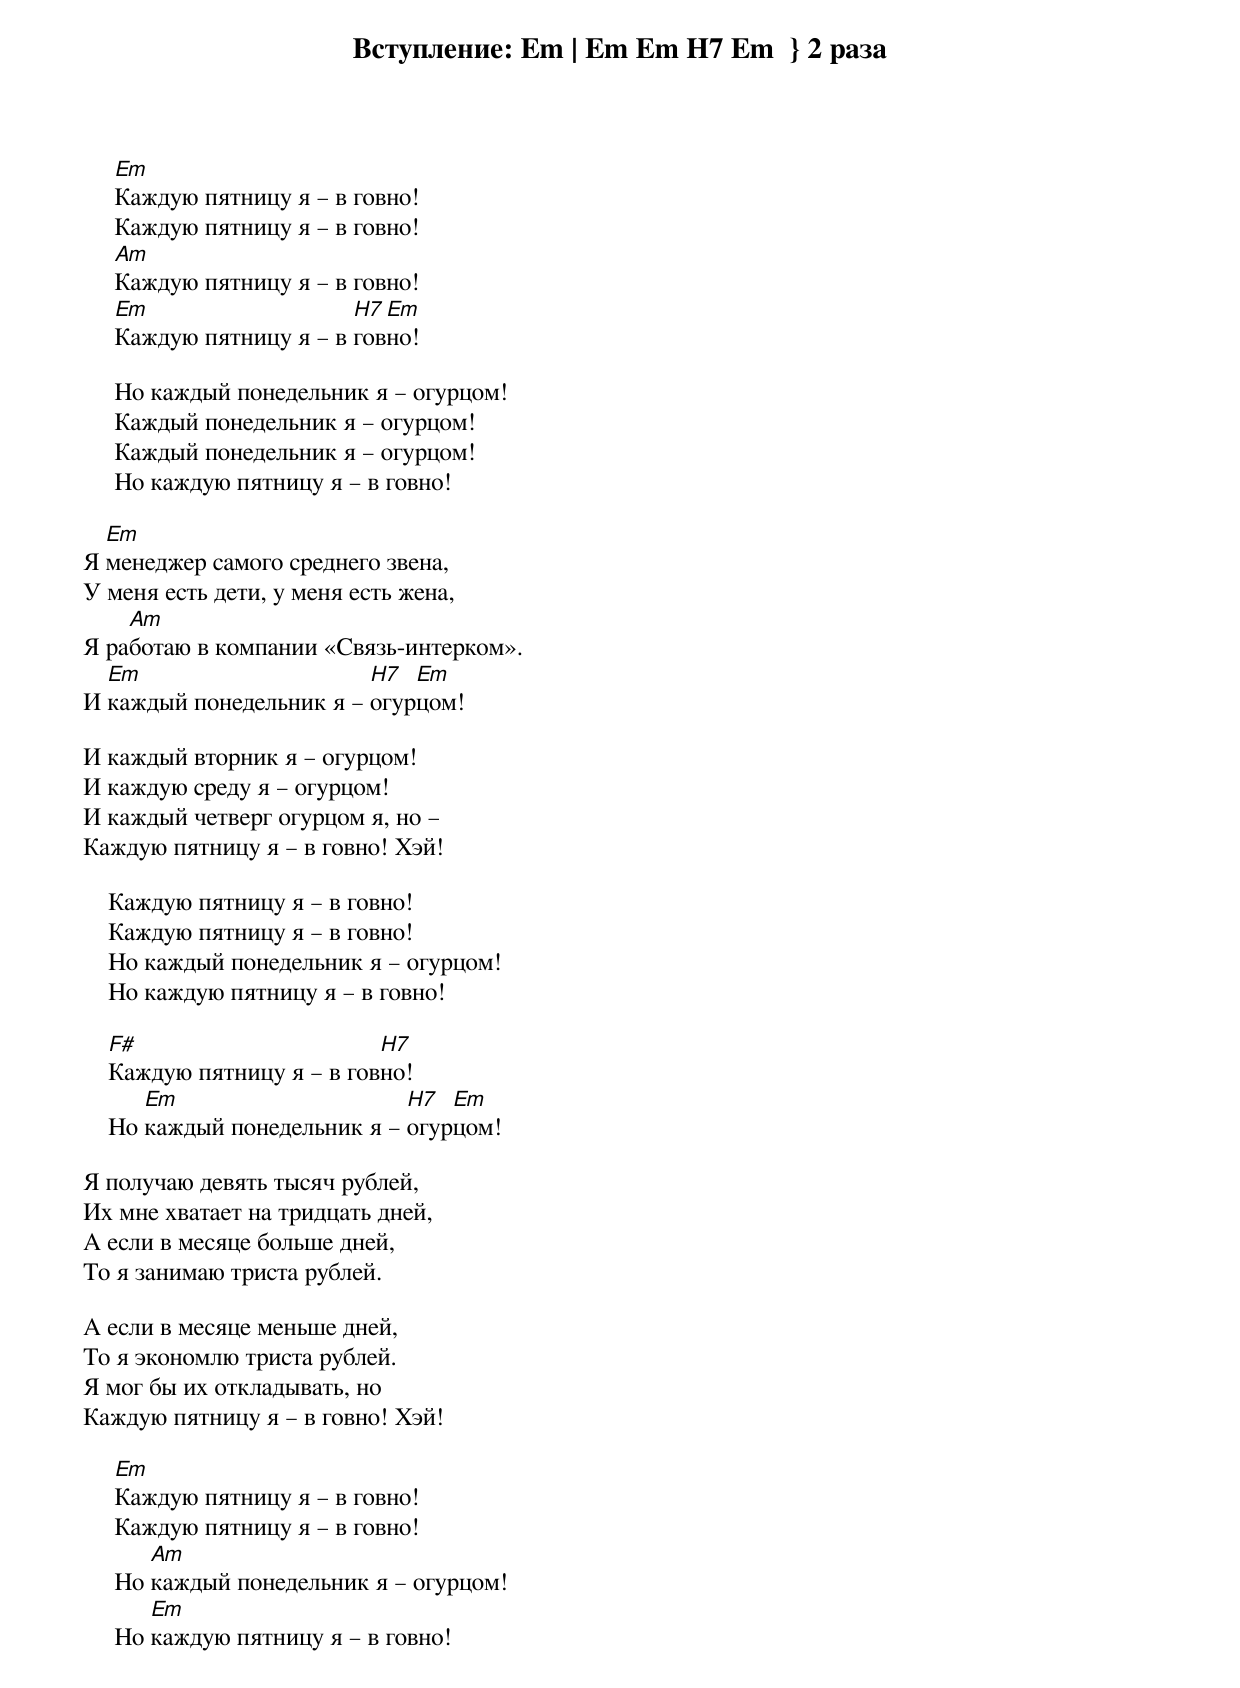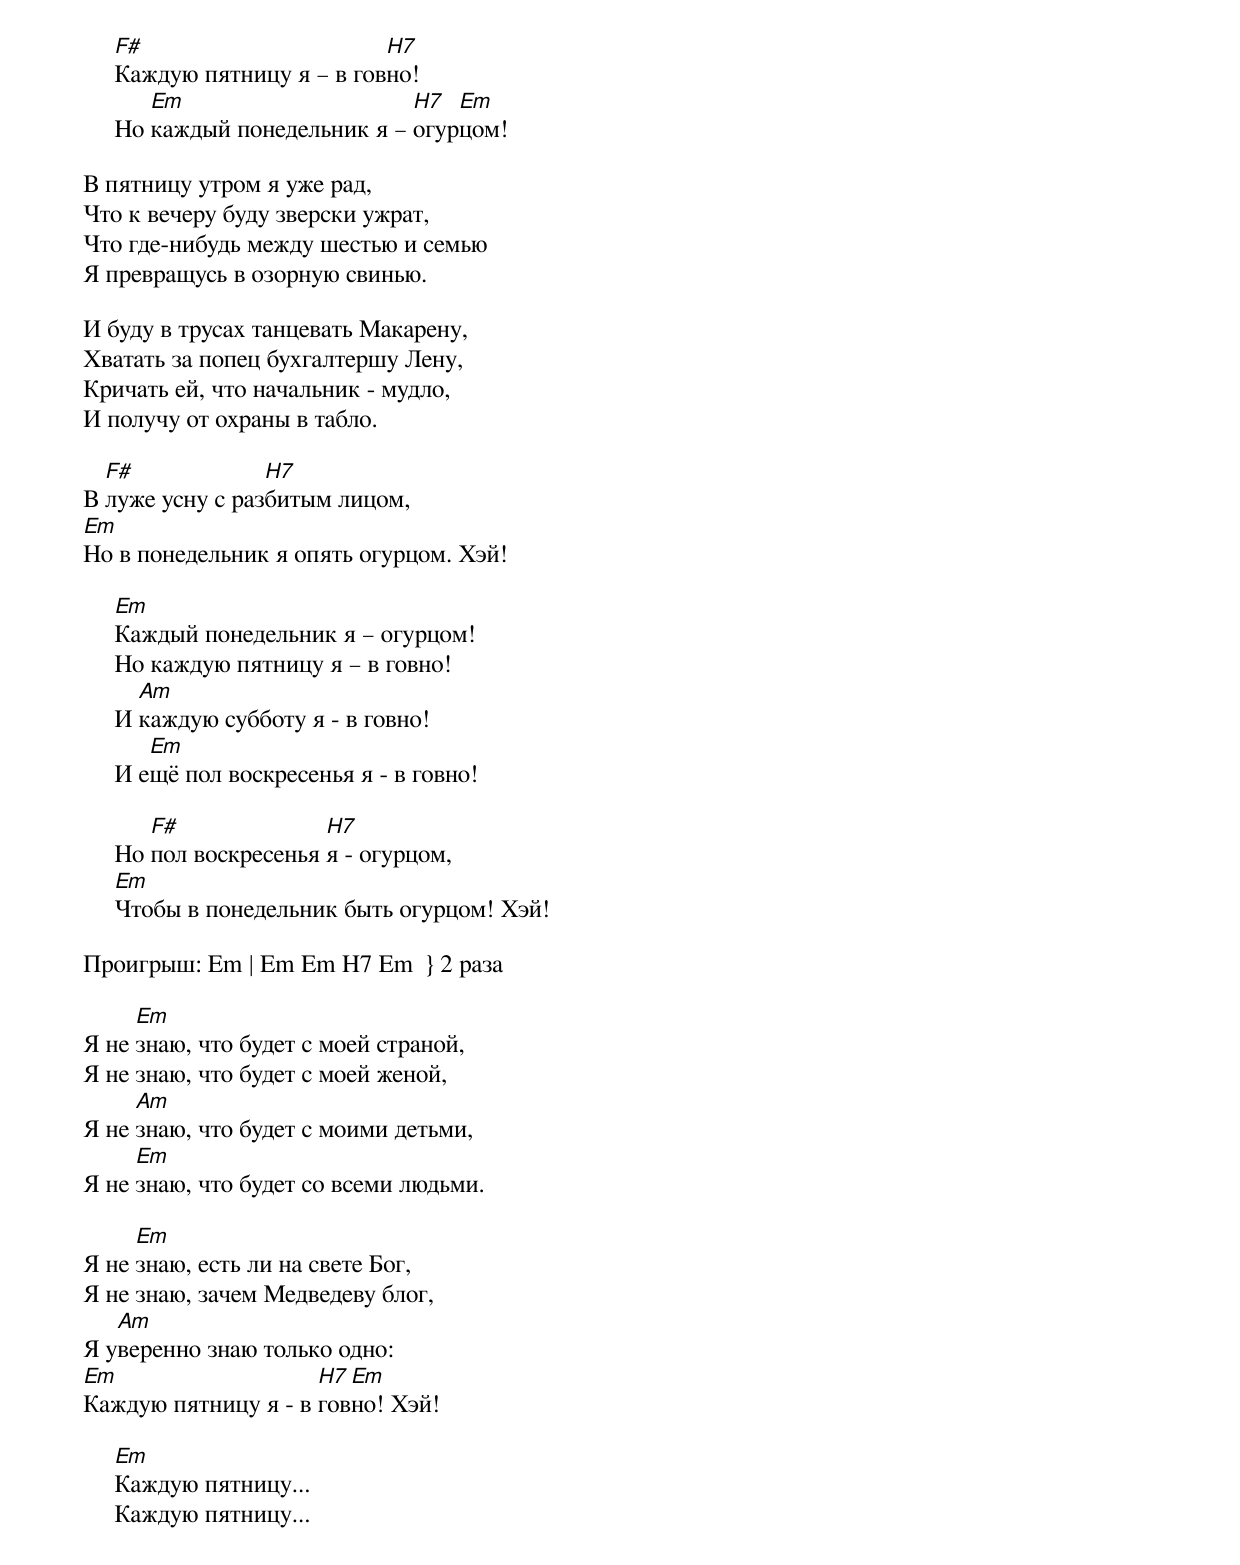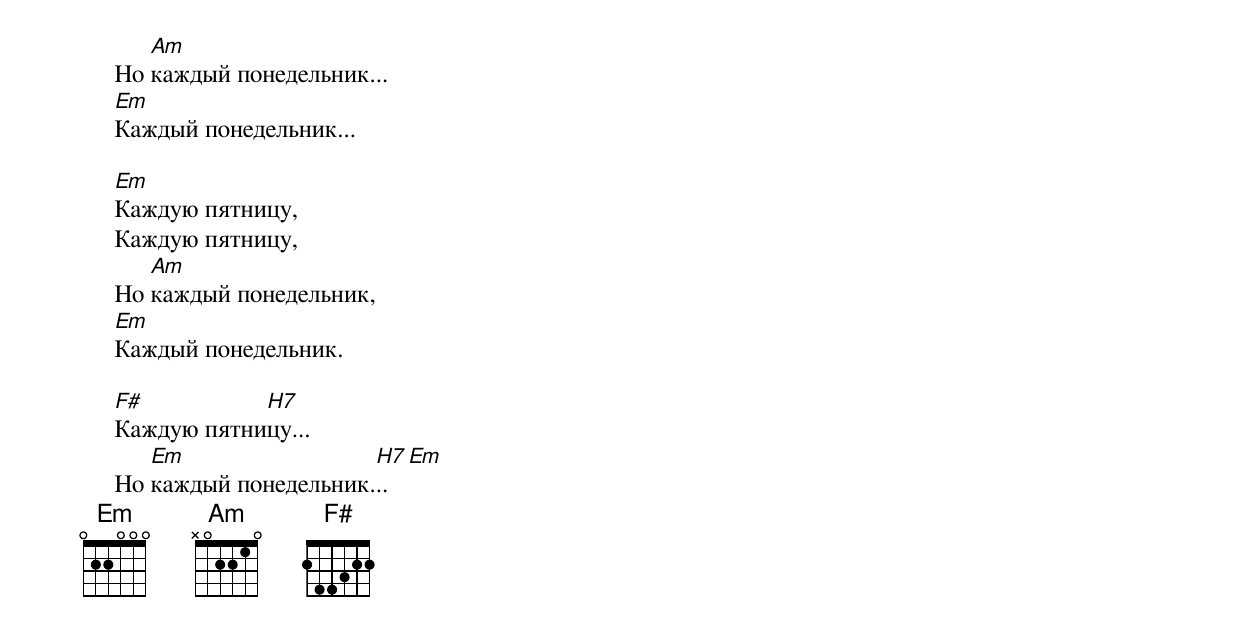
Вступление: Em | Em Em H7 Em  } 2 раза

     Em
     Каждую пятницу я – в говно!
     Каждую пятницу я – в говно!
     Am
     Каждую пятницу я – в говно!
     Em                   H7 Em
     Каждую пятницу я – в говно!

     Но каждый понедельник я – огурцом!
     Каждый понедельник я – огурцом!
     Каждый понедельник я – огурцом!
     Но каждую пятницу я – в говно!

  Em
Я менеджер самого среднего звена,
У меня есть дети, у меня есть жена,
    Am
Я работаю в компании «Связь-интерком».
  Em                     H7  Em
И каждый понедельник я – огурцом!

И каждый вторник я – огурцом!
И каждую среду я – огурцом!
И каждый четверг огурцом я, но –
Каждую пятницу я – в говно! Хэй!

    Каждую пятницу я – в говно!
    Каждую пятницу я – в говно!
    Но каждый понедельник я – огурцом!
    Но каждую пятницу я – в говно!

    F#                      H7
    Каждую пятницу я – в говно!
       Em                     H7  Em
    Но каждый понедельник я – огурцом!

Я получаю девять тысяч рублей,
Их мне хватает на тридцать дней,
А если в месяце больше дней,
То я занимаю триста рублей.

А если в месяце меньше дней,
То я экономлю триста рублей.
Я мог бы их откладывать, но
Каждую пятницу я – в говно! Хэй!

     Em
     Каждую пятницу я – в говно!
     Каждую пятницу я – в говно!
        Am
     Но каждый понедельник я – огурцом!
        Em
     Но каждую пятницу я – в говно!

     F#                      H7
     Каждую пятницу я – в говно!
        Em                     H7  Em
     Но каждый понедельник я – огурцом!

В пятницу утром я уже рад,
Что к вечеру буду зверски ужрат,
Что где-нибудь между шестью и семью
Я превращусь в озорную свинью.

И буду в трусах танцевать Макарену,
Хватать за попец бухгалтершу Лену,
Кричать ей, что начальник - мудло,
И получу от охраны в табло.

  F#             H7
В луже усну с разбитым лицом,
Em
Но в понедельник я опять огурцом. Хэй!

     Em
     Каждый понедельник я – огурцом!
     Но каждую пятницу я – в говно!
       Am
     И каждую субботу я - в говно!
        Em
     И ещё пол воскресенья я - в говно!

        F#              H7
     Но пол воскресенья я - огурцом,
     Em
     Чтобы в понедельник быть огурцом! Хэй!

Проигрыш: Em | Em Em H7 Em  } 2 раза

     Em
Я не знаю, что будет с моей страной,
Я не знаю, что будет с моей женой,
     Am
Я не знаю, что будет с моими детьми,
     Em
Я не знаю, что будет со всеми людьми.

     Em
Я не знаю, есть ли на свете Бог,
Я не знаю, зачем Медведеву блог,
   Am
Я уверенно знаю только одно:
Em                   H7 Em
Каждую пятницу я - в говно! Хэй!

     Em
     Каждую пятницу...
     Каждую пятницу...
        Am
     Но каждый понедельник...
     Em
     Каждый понедельник...

     Em
     Каждую пятницу,
     Каждую пятницу,
        Am
     Но каждый понедельник,
     Em
     Каждый понедельник.

     F#          H7
     Каждую пятницу...
        Em                 H7 Em
     Но каждый понедельник...
